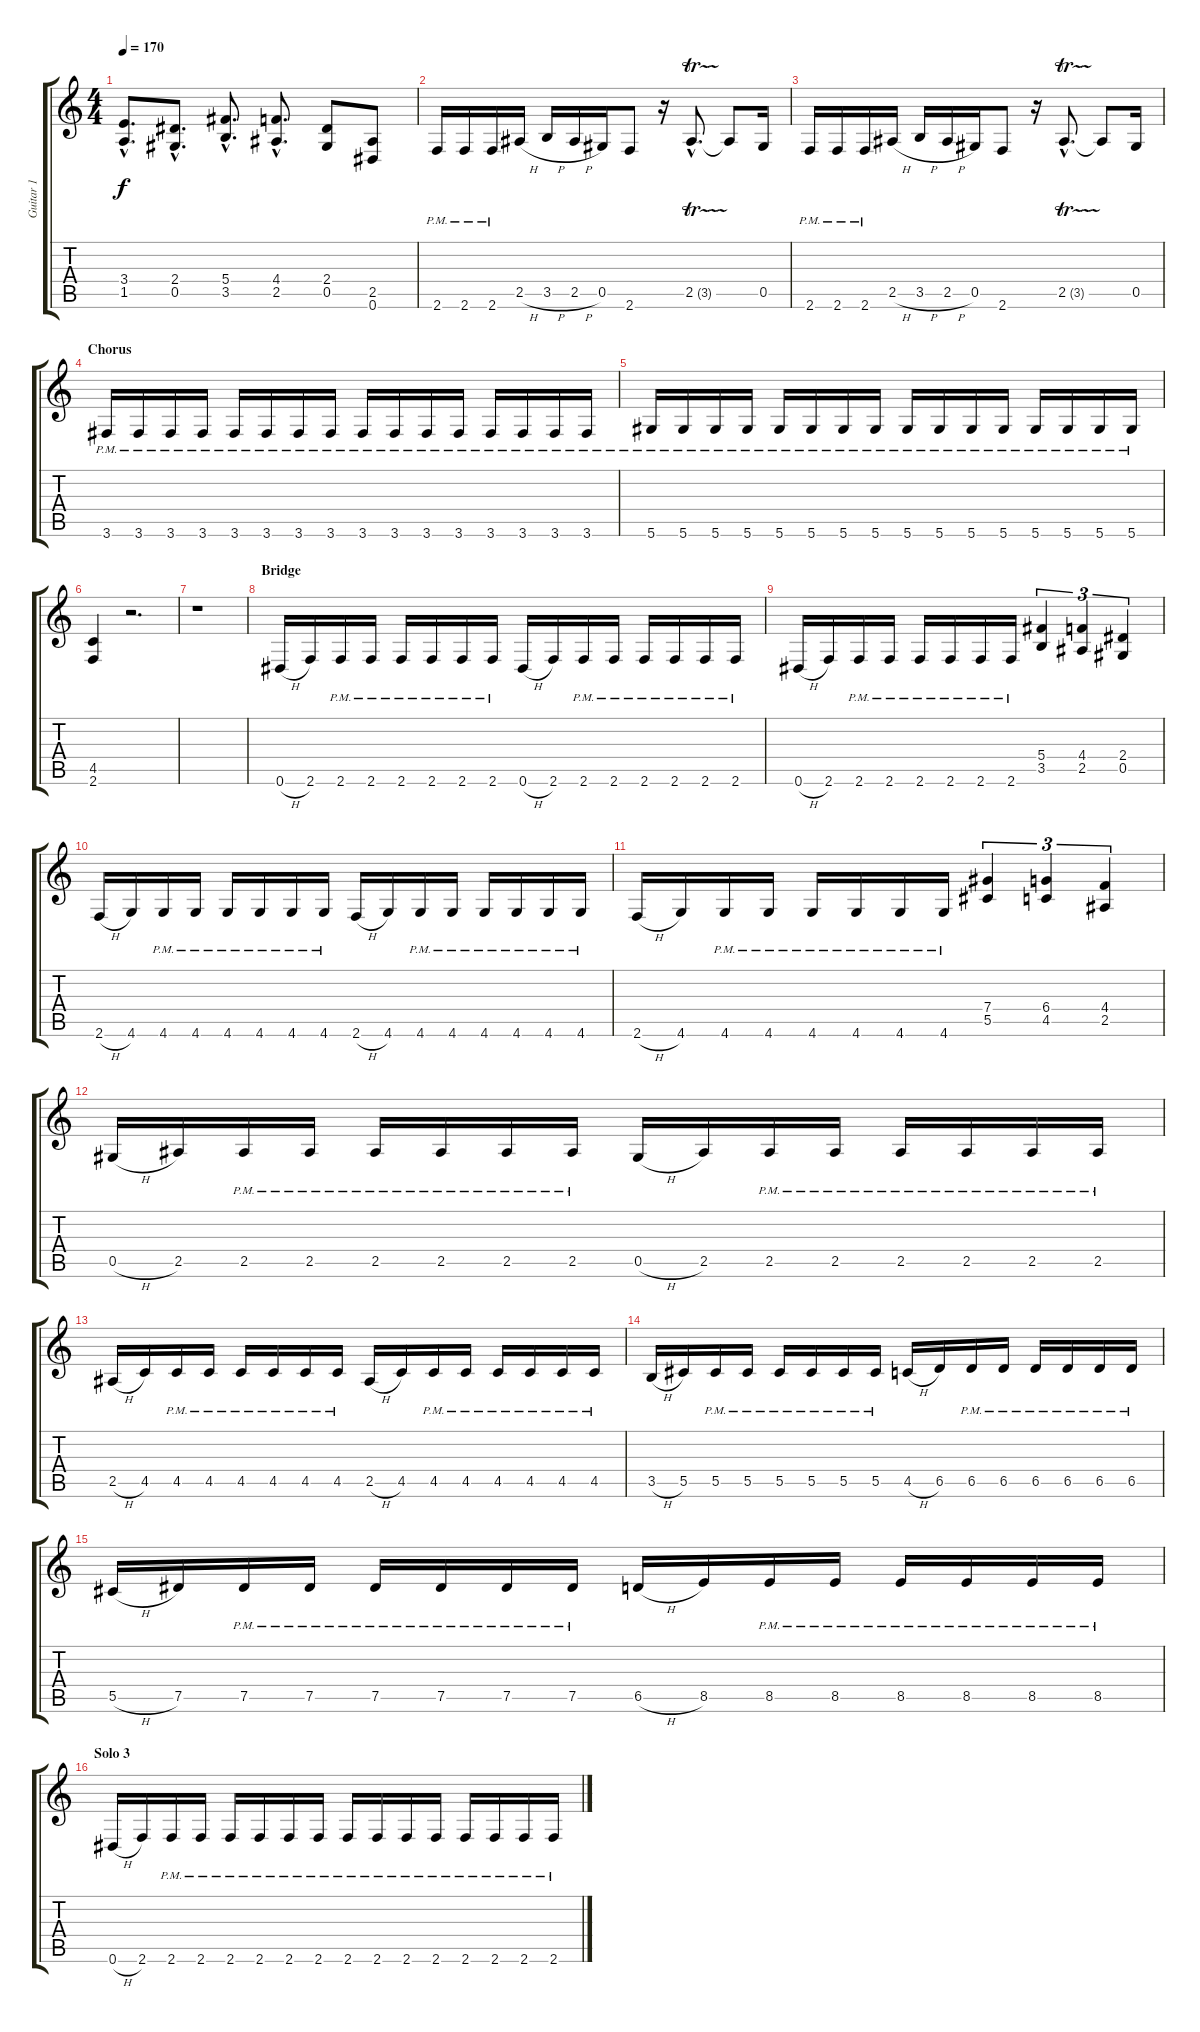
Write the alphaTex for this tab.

\track ("Guitar 1" "Guitar 1") {instrument distortionguitar}
\staff {score tabs}
\tuning (Eb4 Bb3 Gb3 Db3 Ab2 Eb2) {hide}
\ts (4 4)
\tempo 170
\clef g2
\ks c
(3.4{hac} 1.5{hac}).8{d dy f} (2.4{hac} 0.5{hac}).8{d} (5.4{hac} 3.5{hac}).8{d} (4.4{hac} 2.5{hac}).8{d} (2.4 0.5).8 (2.5 0.6).8 |
2.6{pm}.16 2.6{pm}.16 2.6{pm}.16 2.5{h}.16 3.5{h}.16 2.5{h}.16 0.5.16 2.6.8 r.16 2.5{tr (3 16) hac}.8{d} 2.5{t}.8 0.5.16 |
2.6{pm}.16 2.6{pm}.16 2.6{pm}.16 2.5{h}.16 3.5{h}.16 2.5{h}.16 0.5.16 2.6.8 r.16 2.5{tr (3 16) hac}.8{d} 2.5{t}.8 0.5.16 |
\section ("" "Chorus")
3.6{pm}.16 3.6{pm}.16 3.6{pm}.16 3.6{pm}.16 3.6{pm}.16 3.6{pm}.16 3.6{pm}.16 3.6{pm}.16 3.6{pm}.16 3.6{pm}.16 3.6{pm}.16 3.6{pm}.16 3.6{pm}.16 3.6{pm}.16 3.6{pm}.16 3.6{pm}.16 |
5.6{pm}.16 5.6{pm}.16 5.6{pm}.16 5.6{pm}.16 5.6{pm}.16 5.6{pm}.16 5.6{pm}.16 5.6{pm}.16 5.6{pm}.16 5.6{pm}.16 5.6{pm}.16 5.6{pm}.16 5.6{pm}.16 5.6{pm}.16 5.6{pm}.16 5.6{pm}.16 |
(4.5 2.6).4 r.2{d} |
r.1 |
\section ("" "Bridge")
0.6{h}.16 2.6.16 2.6{pm}.16 2.6{pm}.16 2.6{pm}.16 2.6{pm}.16 2.6{pm}.16 2.6{pm}.16 0.6{h}.16 2.6.16 2.6{pm}.16 2.6{pm}.16 2.6{pm}.16 2.6{pm}.16 2.6{pm}.16 2.6{pm}.16 |
0.6{h}.16 2.6.16 2.6{pm}.16 2.6{pm}.16 2.6{pm}.16 2.6{pm}.16 2.6{pm}.16 2.6{pm}.16 (5.4 3.5).4{tu (3 2)} (4.4 2.5).4{tu (3 2)} (2.4 0.5).4{tu (3 2)} |
2.6{h}.16 4.6.16 4.6{pm}.16 4.6{pm}.16 4.6{pm}.16 4.6{pm}.16 4.6{pm}.16 4.6{pm}.16 2.6{h}.16 4.6.16 4.6{pm}.16 4.6{pm}.16 4.6{pm}.16 4.6{pm}.16 4.6{pm}.16 4.6{pm}.16 |
2.6{h}.16 4.6.16 4.6{pm}.16 4.6{pm}.16 4.6{pm}.16 4.6{pm}.16 4.6{pm}.16 4.6{pm}.16 (7.4 5.5).4{tu (3 2)} (6.4 4.5).4{tu (3 2)} (4.4 2.5).4{tu (3 2)} |
0.5{h}.16 2.5.16 2.5{pm}.16 2.5{pm}.16 2.5{pm}.16 2.5{pm}.16 2.5{pm}.16 2.5{pm}.16 0.5{h}.16 2.5.16 2.5{pm}.16 2.5{pm}.16 2.5{pm}.16 2.5{pm}.16 2.5{pm}.16 2.5{pm}.16 |
2.5{h}.16 4.5.16 4.5{pm}.16 4.5{pm}.16 4.5{pm}.16 4.5{pm}.16 4.5{pm}.16 4.5{pm}.16 2.5{h}.16 4.5.16 4.5{pm}.16 4.5{pm}.16 4.5{pm}.16 4.5{pm}.16 4.5{pm}.16 4.5{pm}.16 |
3.5{h}.16 5.5.16 5.5{pm}.16 5.5{pm}.16 5.5{pm}.16 5.5{pm}.16 5.5{pm}.16 5.5{pm}.16 4.5{h}.16 6.5.16 6.5{pm}.16 6.5{pm}.16 6.5{pm}.16 6.5{pm}.16 6.5{pm}.16 6.5{pm}.16 |
5.5{h}.16 7.5.16 7.5{pm}.16 7.5{pm}.16 7.5{pm}.16 7.5{pm}.16 7.5{pm}.16 7.5{pm}.16 6.5{h}.16 8.5.16 8.5{pm}.16 8.5{pm}.16 8.5{pm}.16 8.5{pm}.16 8.5{pm}.16 8.5{pm}.16 |
\section ("" "Solo 3")
0.6{h}.16 2.6.16 2.6{pm}.16 2.6{pm}.16 2.6{pm}.16 2.6{pm}.16 2.6{pm}.16 2.6{pm}.16 2.6{pm}.16 2.6{pm}.16 2.6{pm}.16 2.6{pm}.16 2.6{pm}.16 2.6{pm}.16 2.6{pm}.16 2.6{pm}.16
